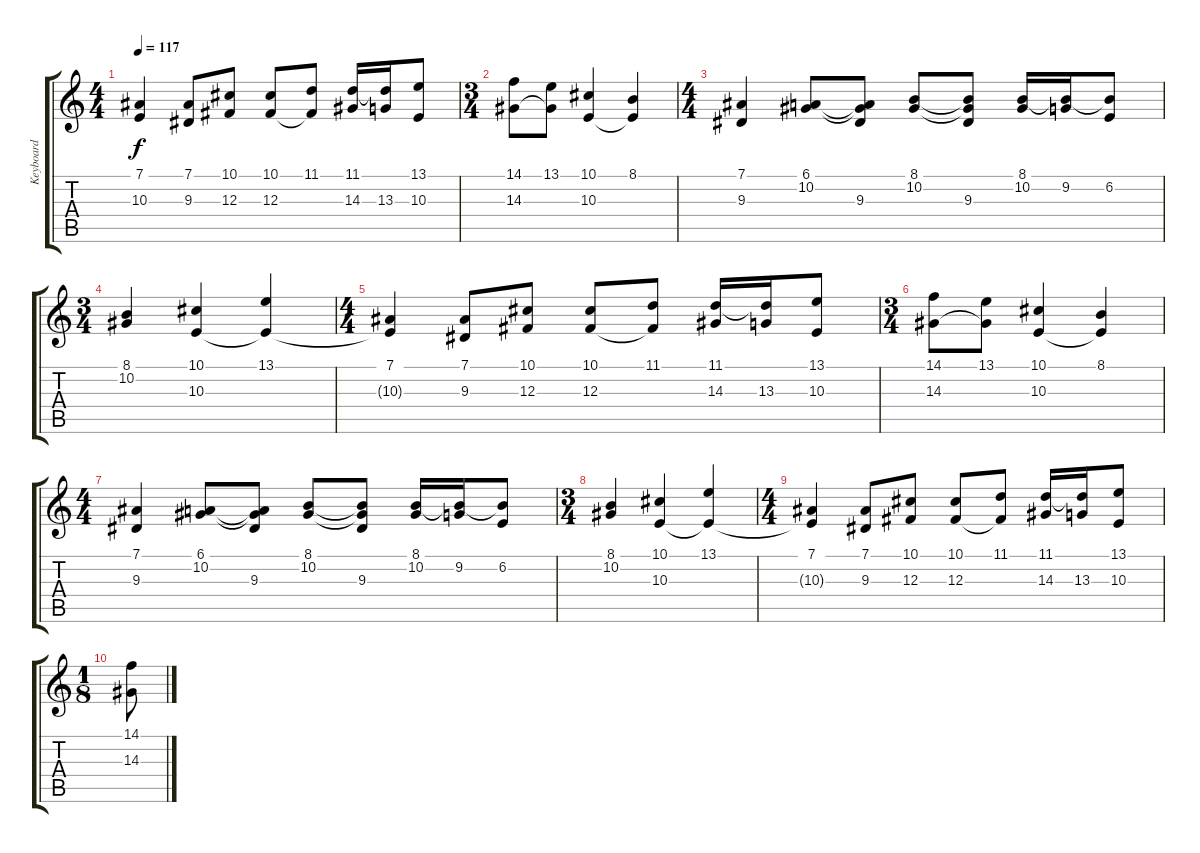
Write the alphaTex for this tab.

\track ("Keyboard" "Keyboard") {instrument vibraphone}
\staff {score tabs}
\tuning (Eb4 Bb3 Gb3 Db3 Ab2 Eb2) {hide}
\ts (4 4)
\tempo 117
\clef g2
\ks c
(7.1 10.3{t}).4{dy f} (7.1 9.3).8 (10.1 12.3).8 (10.1 12.3).8 (11.1 12.3{t}).8 (11.1 14.3).16 (11.1{t} 13.3).16 (13.1 10.3).8 |
\ts (3 4)
(14.1 14.3).8 (13.1 14.3{t}).8 (10.1 10.3).4 (8.1 10.3{t}).4 |
\ts (4 4)
(7.1 9.3).4 (6.1 10.2).8 (6.1{t} 10.2{t} 9.3).8 (8.1 10.2).8 (8.1{t} 10.2{t} 9.3).8 (8.1 10.2).16 (8.1{t} 9.2).16 (8.1{t} 6.2).8 |
\ts (3 4)
(8.1 10.2).4 (10.1 10.3).4 (13.1 10.3{t}).4 |
\ts (4 4)
(7.1 10.3{t}).4 (7.1 9.3).8 (10.1 12.3).8 (10.1 12.3).8 (11.1 12.3{t}).8 (11.1 14.3).16 (11.1{t} 13.3).16 (13.1 10.3).8 |
\ts (3 4)
(14.1 14.3).8 (13.1 14.3{t}).8 (10.1 10.3).4 (8.1 10.3{t}).4 |
\ts (4 4)
(7.1 9.3).4 (6.1 10.2).8 (6.1{t} 10.2{t} 9.3).8 (8.1 10.2).8 (8.1{t} 10.2{t} 9.3).8 (8.1 10.2).16 (8.1{t} 9.2).16 (8.1{t} 6.2).8 |
\ts (3 4)
(8.1 10.2).4 (10.1 10.3).4 (13.1 10.3{t}).4 |
\ts (4 4)
(7.1 10.3{t}).4 (7.1 9.3).8 (10.1 12.3).8 (10.1 12.3).8 (11.1 12.3{t}).8 (11.1 14.3).16 (11.1{t} 13.3).16 (13.1 10.3).8 |
\ts (1 8)
(14.1 14.3).8
